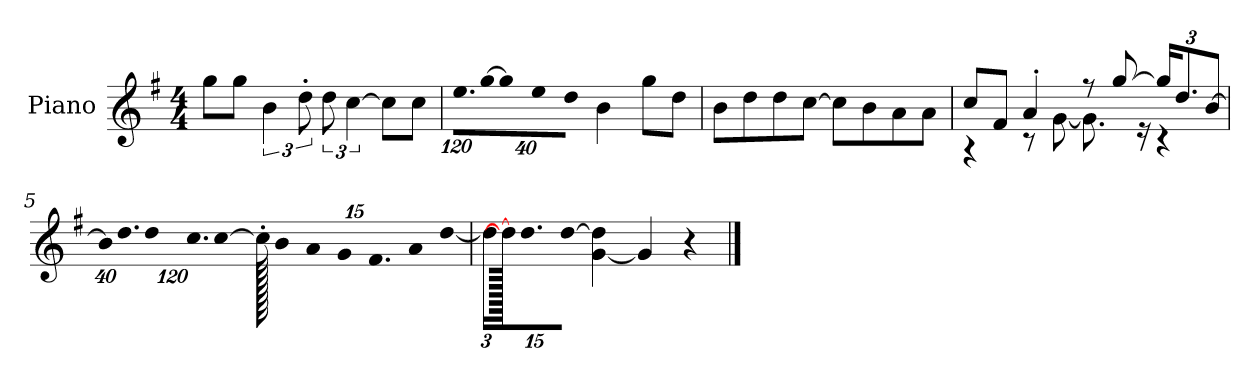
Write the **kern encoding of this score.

**kern
*part1
*staff1
*I"Piano
*I'P-no
*clefG2
*k[f#]
*M4/4
*MM90
=1
8gg\L
8gg\J
6b\
12dd'\
12dd\
[6cc\
8cc\L]
8cc\J
=2
*Xbrackettup
!LO:N:vis=16.
960%103ee\LL
!LO:N:vis=32
[640%23gg\JK
!LO:N:vis=8
960%137gg\]
!LO:N:vis=16
1920%137ee\K
!LO:N:vis=8
960%137dd\J
4b\
8gg\L
8dd\J
=3
8b\L
8dd\
8dd\
[8cc\J
8cc\L]
8b\
8a\
8a\J
=4
*^
8cc/L	4r
8f#/J	.
4a'/	8r
.	[8g\
8r	8.g\]
[8gg/	.
.	16r
24gg/KL]	4r
12.dd/	.
[12b/J	.
*v	*v
!!LO:LB:g=z
=5
!LO:N:vis=32
640%23b\KLL]
!LO:N:vis=16.
960%103dd\J
!LO:N:vis=8
960%137dd\
!LO:N:vis=16.
960%103cc\L
[384%41cc\J
1920cc'\]
20b/LL
20a/
20g/J
10.f#/
10a/
[1920%191dd/J
=6
24dd\KL]
1920dd/_
12.dd\
[12dd\J
[4g\ 4dd\]
4g/]
4r
==
*-
